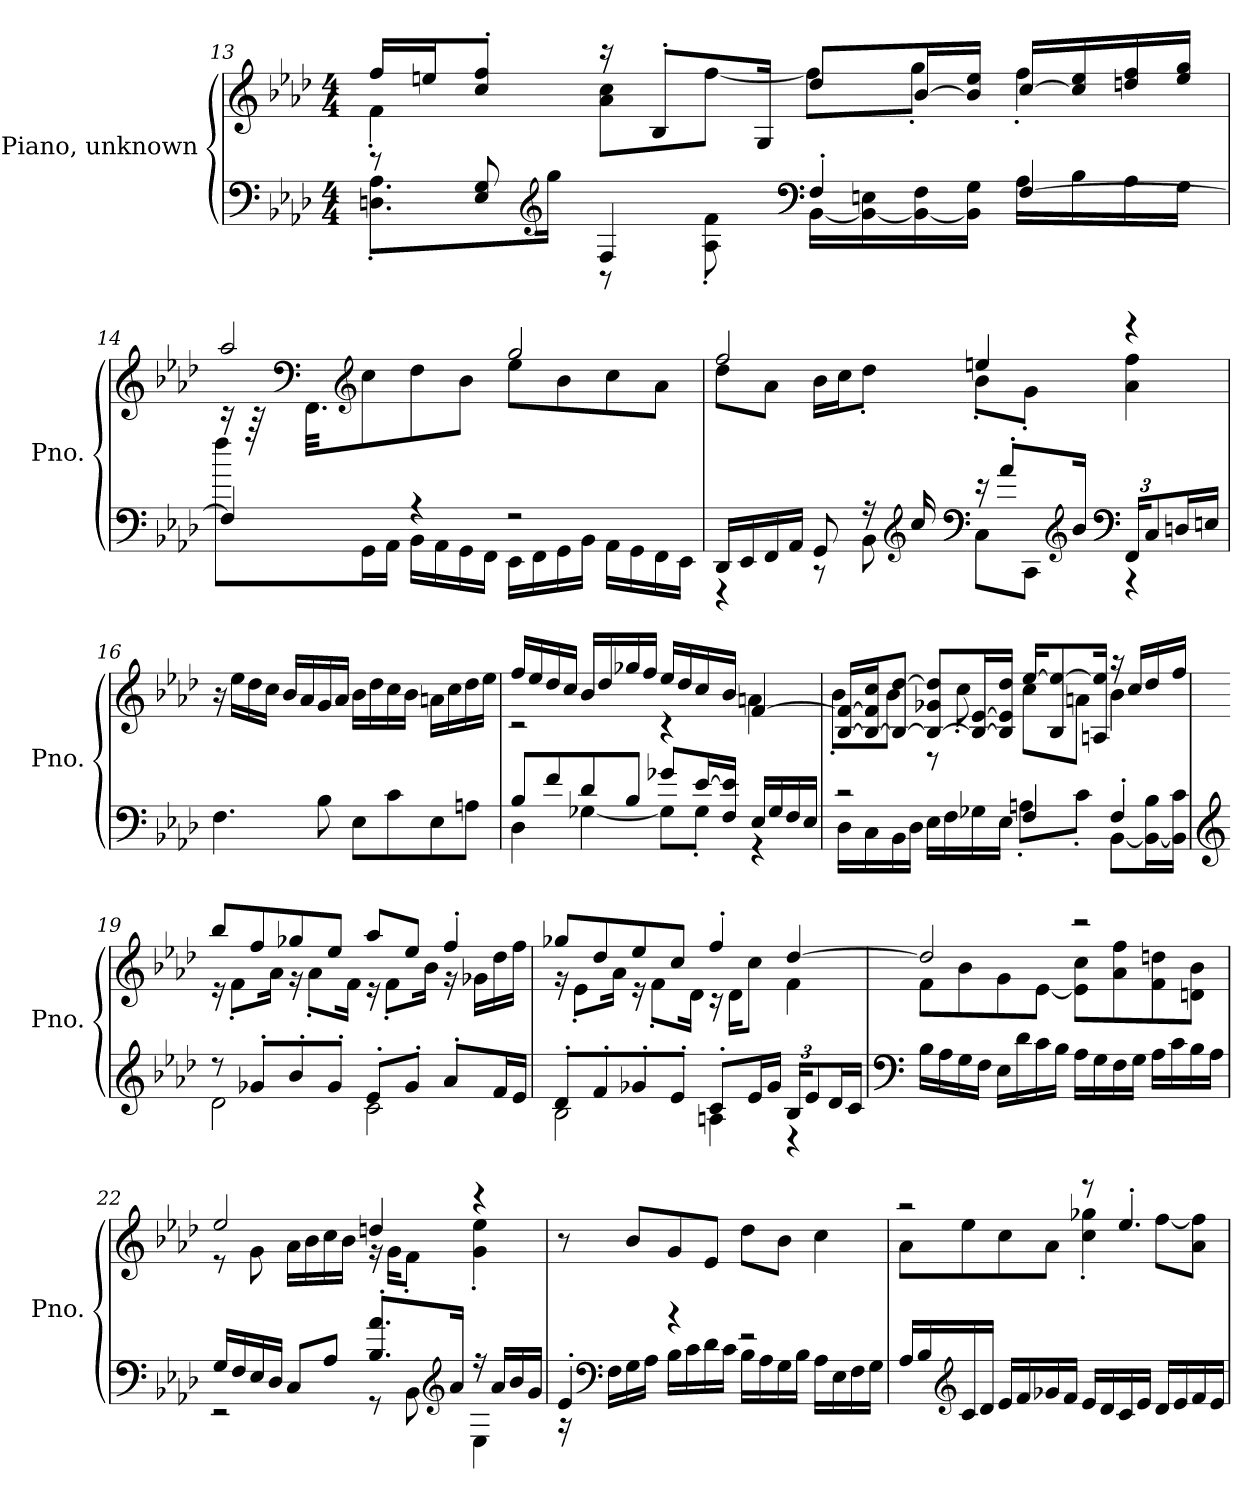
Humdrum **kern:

**kern	**kern
*part1	*part1
*staff2	*staff1
*I"Piano, unknown	*
*I'Pno.	*
*clefF4	*clefG2
*k[b-e-a-d-]	*k[b-e-a-d-]
*M4/4	*M4/4
=13	=13
*^	*^
8r	8.Dn\' 8.A-\'L	16ff/LL	4f'\
.	.	16een/J	.
8E-/ 8G/	.	8cc/' 8ff/'J	.
*clefG2	*	*	*
.	16gg\Jk	.	.
4F/	8r	16r	8a-\ 8cc\L
.	.	8B-'/L	.
.	8A-\' 8f\'	.	[8ff\J
.	.	16G/Jk	.
*clefF4	*	*	*
4F'/	[16BB-\LL	8dd-/L	8ff\L]
.	16BB-\_ 16En\	.	.
.	16BB-\_ 16F\	[16b-/L	8gg'\J
.	16BB-\] 16G\JJ	16b-/] 16ee/JJ	.
[4F/	16A-\LL	[16cc/LL	4ff'\
.	16B-\	16cc/] 16ee/	.
.	16A-\	16ddn/ 16ff/	.
.	16G\JJ	16ee/ 16gg/JJ	.
!!LO:PB:g=z	!!
=14	=14	=14	=14
4F/]	8ff\L	2aa-/	16r
.	.	.	64r
*	*	*clefF4	*
.	.	.	32.FF\KKL
*	*	*clefG2	*
.	16GG\L	.	8cc\
.	16AA-\JJ	.	.
4r	16BB-\LL	.	8dd-\
.	16AA-\	.	.
.	16GG\	.	8b-\J
.	16FF\JJ	.	.
2r	16EE-\LL	2gg/	8ee-\L
.	16FF\	.	.
.	16GG\	.	8b-\
.	16BB-\JJ	.	.
.	16AA-\LL	.	8cc\
.	16GG\	.	.
.	16FF\	.	8a-\J
.	16EE-\JJ	.	.
!!LO:LB:g=z	!!
=15	=15	=15	=15
16DD-/LL	4r	2ff/	8dd-\L
16EE-/	.	.	.
16FF/	.	.	8a-\J
16AA-/JJ	.	.	.
8GG/	8r	.	16b-\LL
.	.	.	16cc\J
16r	8BB-\	.	8dd-'\J
*clefG2	*	*	*
16cc/	.	.	.
*clefF4	*	*	*
16r	8C\L	4een/	8b-'\L
8a-'/L	.	.	.
.	8CC\J	.	8g'\J
*clefG2	*	*	*
16b-/Jk	.	.	.
*clefF4	*	*	*
*Xbrackettup	*	*	*
24FF/KL	4r	4r	4a-\ 4ff\
12C/	.	.	.
16Dn/L	.	.	.
16En/JJ	.	.	.
*v	*v	*	*
*	*v	*v
=16	=16
4.F\	16r
.	16ee-\LL
.	16dd-\
.	16cc\JJ
.	16b-/LL
.	16a-/
8B-\	16g/
.	16a-/JJ
8E-\L	16b-\LL
.	16dd-\
8c\	16cc\
.	16b-\JJ
8E-\	16an\LL
.	16cc\
8An\J	16dd-\
.	16ee-\JJ
!!LO:LB:g=z
=17	=17
*^	*^
8B-/L	4D-\	16ff/LL	2r
.	.	16ee-/	.
8f/	.	16dd-/	.
.	.	16cc/JJ	.
8d-/	[4G-X\	16b-/LL	.
.	.	16dd-/	.
8B-/J	.	16gg-X/	.
.	.	16ff/JJ	.
8g-X/L	8G-\L]	16ee-/LL	4r
.	.	16dd-/	.
[16e-/L	8G-'\J	16cc/	.
16F/ 16e-/]JJ	.	16b-/JJ	.
16E-/LL	4r	[4f/	4an\
16G-/	.	.	.
16F/	.	.	.
16E-/JJ	.	.	.
=18	=18	=18	=18
2r	16D-\LL	[16B-/ 16f/_LL	8b-'\L
.	16C\	16B-/_ 16f/] 16cc/J	.
.	16BB-\	8B-/_ [8dd-/J	8b-\J
.	16D-\JJ	.	.
.	16E-\LL	8B-/_ 8g-X/ 8dd-/]L	8r
.	16F\	.	.
.	16G-X\	16B-/_ [16e-/L	8cc'\
.	16E-\JJ	16B-/] 16e-/] 16dd-/JJ	.
4F/	8An'\L	[16ee-/KL	8cc\L
.	.	8B-/ 8ee-/_	.
.	8c'\J	.	8an\J
.	.	16An/ 16ee-/]Jk	.
4F'/	[8BB-\L	16r	4b-\
.	.	16cc/LL	.
.	16BB-\_ 16B-\L	16dd-/	.
.	16BB-\] 16c\JJ	16ff/JJ	.
!!LO:LB:g=z	!!
=19	=19	=19	=19
*clefG2	*	*	*
8r	2d-\	8bb-/L	16r
.	.	.	8f'\L
8g-X'/L	.	8ff/	.
.	.	.	16a-\Jk
8b-'/	.	8gg-X/	16r
.	.	.	8a-'\L
8g-'/J	.	8ee-/J	.
.	.	.	16f\Jk
8e-'/L	2c\	8aa-/L	16r
.	.	.	8f'\L
8g-'/J	.	8ee-/J	.
.	.	.	16b-\Jk
8a-'/L	.	4ff'/	16r
.	.	.	16g-X\LL
16f/L	.	.	16dd-\
16e-/JJ	.	.	16ff\JJ
=20	=20	=20	=20
8d-'/L	2B-\	8gg-X/L	16r
.	.	.	8e-'\L
8f'/	.	8dd-/	.
.	.	.	16a-\Jk
8g-X'/	.	8ee-/	16r
.	.	.	8f'\L
8e-'/J	.	8cc/J	.
.	.	.	16d-\Jk
8c'/L	4An\	4ff'/	16r
.	.	.	16d-\KL
16e-/L	.	.	8cc\J
16g-/JJ	.	.	.
24B-/KL	4r	[4dd-/	4f\
12e-/	.	.	.
16d-/L	.	.	.
16c/JJ	.	.	.
*v	*v	*	*
!!LO:LB:g=z	!!
=21	=21	=21
*clefF4	*	*
16B-\LL	2dd-/]	8f\L
16A-\	.	.
16G\	.	8b-\
16F\JJ	.	.
16E-\LL	.	8g\
16d-\	.	.
16c\	.	[8e-\J
16B-\JJ	.	.
16A-\LL	2r	8e-\] 8cc\L
16G\	.	.
16F\	.	8a-\ 8ff\
16G\JJ	.	.
16A-\LL	.	8f\ 8ddn\
16c\	.	.
16B-\	.	8dn\ 8b-\J
16A-\JJ	.	.
=22	=22	=22
*^	*	*
16G/LL	2r	2ee-/	8r
16F/	.	.	.
16E-/	.	.	8g\
16D-/JJ	.	.	.
8C/L	.	.	16a-\LL
.	.	.	16b-\
8A-/J	.	.	16cc\
.	.	.	16b-\JJ
8.B-/' 8.a-/'L	8r	4ddn/	16r
.	.	.	16g\KL
.	8BB-\	.	8f'\J
*clefG2	*	*	*
16a-/Jk	.	.	.
16r	4E-\	4r	4g\' 4ee-\'
16a-/LL	.	.	.
16b-/	.	.	.
16g/JJ	.	.	.
*	*	*v	*v
!!LO:LB:g=z
=23	=23	=23
4e-'/	16r	8r
*clefF4	*	*
.	16F\LL	.
.	16G\	8b-/L
.	16A-\JJ	.
4r	16B-\LL	8g/
.	16c\	.
.	16d-\	8e-/J
.	16c\JJ	.
2r	16B-\LL	8dd-\L
.	16A-\	.
.	16G\	8b-\J
.	16B-\JJ	.
.	16A-\LL	4cc\
.	16E-\	.
.	16F\	.
.	16G\JJ	.
*v	*v	*
=24	=24
*	*^
16A-/LL	2r	8a-\L
16B-/	.	.
*clefG2	*	*
16c/	.	8ee-\
16d-/JJ	.	.
16e-/LL	.	8cc\
16f/	.	.
16g-X/	.	8a-\J
16f/JJ	.	.
16e-/LL	8r	4cc\' 4gg-X\'
16d-/	.	.
16c/	4.ee-'/	.
16e-/JJ	.	.
16d-/LL	.	[8ff\L
16e-/	.	.
16f/	.	8a-\ 8ff\]J
16e-/JJ	.	.
*	*v	*v
=	=
*-	*-
